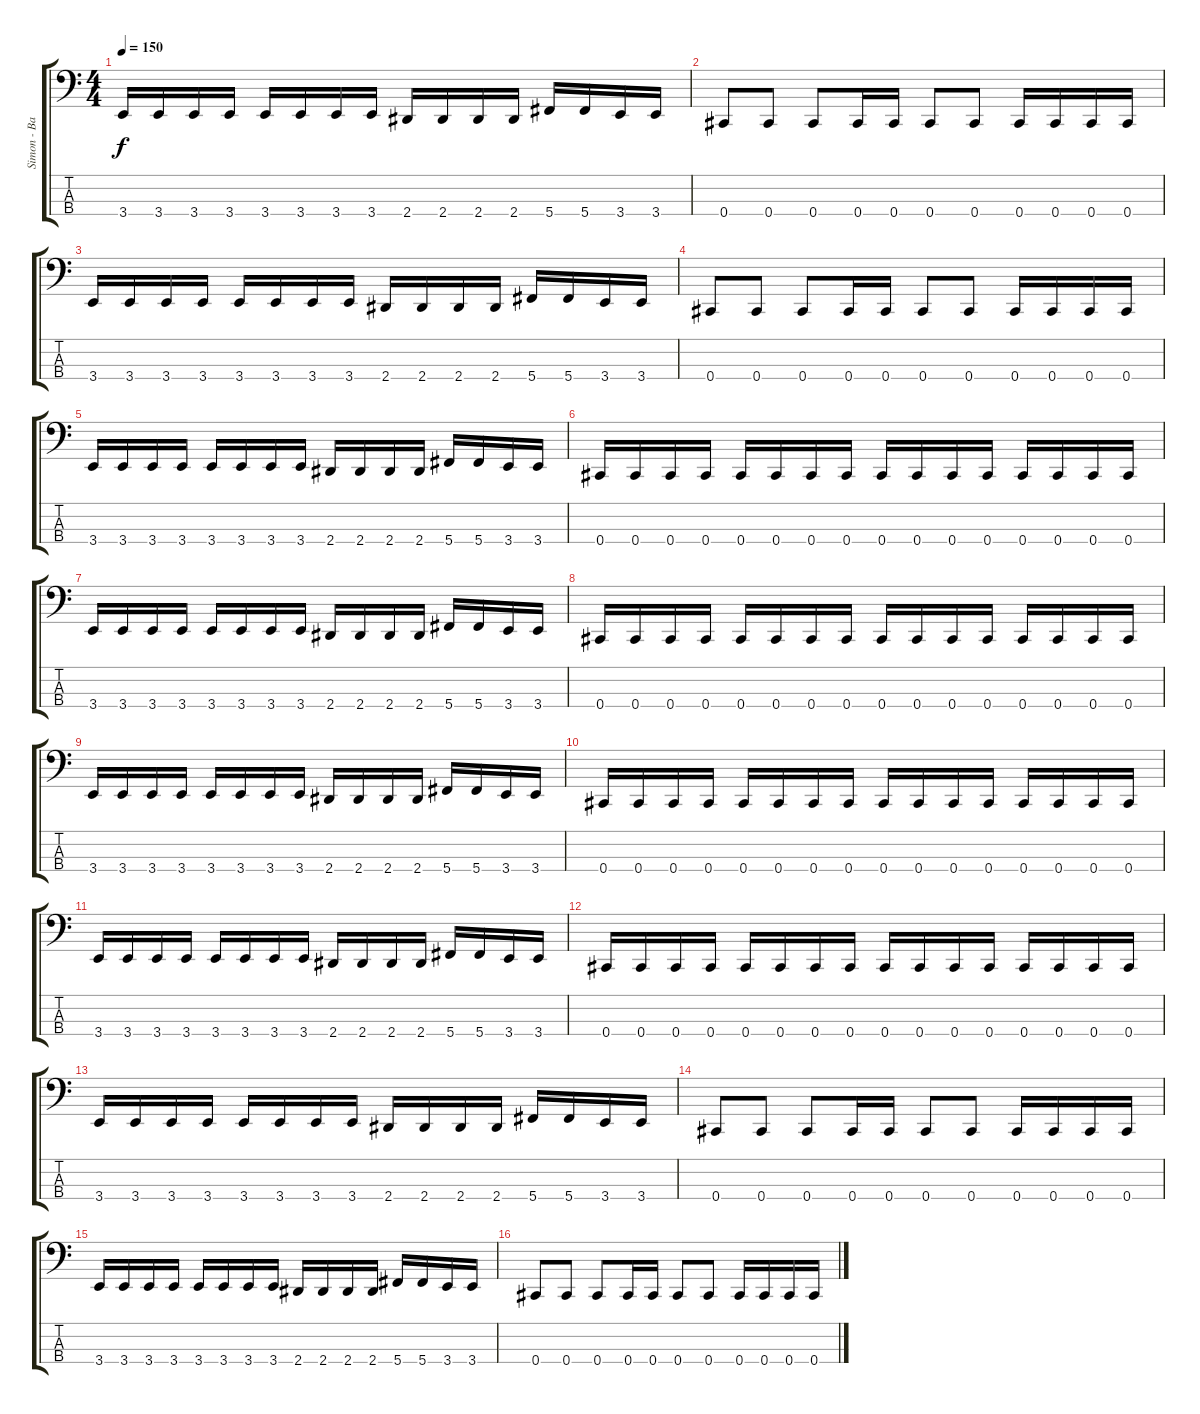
\track ("Simon - Bass" "Simon - Ba") {instrument electricbasspick}
\staff {score tabs}
\tuning (E2 B1 Gb1 Db1) {hide}
\ts (4 4)
\tempo 150
\clef f4
\ks c
3.4.16{dy f} 3.4.16 3.4.16 3.4.16 3.4.16 3.4.16 3.4.16 3.4.16 2.4.16 2.4.16 2.4.16 2.4.16 5.4.16 5.4.16 3.4.16 3.4.16 |
0.4.8 0.4.8 0.4.8 0.4.16 0.4.16 0.4.8 0.4.8 0.4.16 0.4.16 0.4.16 0.4.16 |
3.4.16 3.4.16 3.4.16 3.4.16 3.4.16 3.4.16 3.4.16 3.4.16 2.4.16 2.4.16 2.4.16 2.4.16 5.4.16 5.4.16 3.4.16 3.4.16 |
0.4.8 0.4.8 0.4.8 0.4.16 0.4.16 0.4.8 0.4.8 0.4.16 0.4.16 0.4.16 0.4.16 |
3.4.16 3.4.16 3.4.16 3.4.16 3.4.16 3.4.16 3.4.16 3.4.16 2.4.16 2.4.16 2.4.16 2.4.16 5.4.16 5.4.16 3.4.16 3.4.16 |
0.4.16 0.4.16 0.4.16 0.4.16 0.4.16 0.4.16 0.4.16 0.4.16 0.4.16 0.4.16 0.4.16 0.4.16 0.4.16 0.4.16 0.4.16 0.4.16 |
3.4.16 3.4.16 3.4.16 3.4.16 3.4.16 3.4.16 3.4.16 3.4.16 2.4.16 2.4.16 2.4.16 2.4.16 5.4.16 5.4.16 3.4.16 3.4.16 |
0.4.16 0.4.16 0.4.16 0.4.16 0.4.16 0.4.16 0.4.16 0.4.16 0.4.16 0.4.16 0.4.16 0.4.16 0.4.16 0.4.16 0.4.16 0.4.16 |
3.4.16 3.4.16 3.4.16 3.4.16 3.4.16 3.4.16 3.4.16 3.4.16 2.4.16 2.4.16 2.4.16 2.4.16 5.4.16 5.4.16 3.4.16 3.4.16 |
0.4.16 0.4.16 0.4.16 0.4.16 0.4.16 0.4.16 0.4.16 0.4.16 0.4.16 0.4.16 0.4.16 0.4.16 0.4.16 0.4.16 0.4.16 0.4.16 |
3.4.16 3.4.16 3.4.16 3.4.16 3.4.16 3.4.16 3.4.16 3.4.16 2.4.16 2.4.16 2.4.16 2.4.16 5.4.16 5.4.16 3.4.16 3.4.16 |
0.4.16 0.4.16 0.4.16 0.4.16 0.4.16 0.4.16 0.4.16 0.4.16 0.4.16 0.4.16 0.4.16 0.4.16 0.4.16 0.4.16 0.4.16 0.4.16 |
3.4.16 3.4.16 3.4.16 3.4.16 3.4.16 3.4.16 3.4.16 3.4.16 2.4.16 2.4.16 2.4.16 2.4.16 5.4.16 5.4.16 3.4.16 3.4.16 |
0.4.8 0.4.8 0.4.8 0.4.16 0.4.16 0.4.8 0.4.8 0.4.16 0.4.16 0.4.16 0.4.16 |
3.4.16 3.4.16 3.4.16 3.4.16 3.4.16 3.4.16 3.4.16 3.4.16 2.4.16 2.4.16 2.4.16 2.4.16 5.4.16 5.4.16 3.4.16 3.4.16 |
0.4.8 0.4.8 0.4.8 0.4.16 0.4.16 0.4.8 0.4.8 0.4.16 0.4.16 0.4.16 0.4.16
